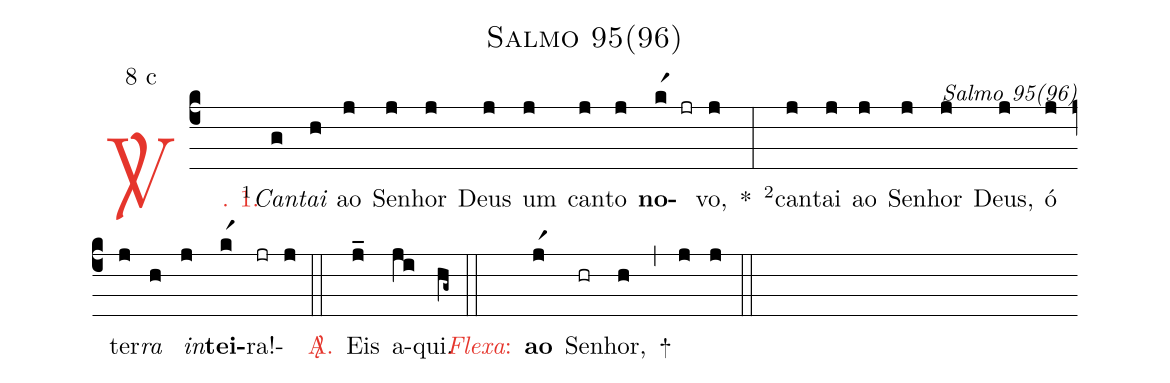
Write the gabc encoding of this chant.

name: Salmo 95(96);
mode: 8;
mode-differentia: c;
commentary: Salmo 95(96);
%%
(c4)

<c><sp>V/</sp>. 1.</c>() <v>\VSup{1}</v><i>Can</i>(g)<i>tai</i>(h) ao(j) Se(j)nhor(j) Deus(j) um(j) can(j)to(j) <b>no</b>(kr1 jr)vo,(j) *(:) <v>\VSup{2}</v>can(j)tai(j) ao(j) Se(j)nhor(j) Deus,(j) ó(j) ter(j)<i>ra</i>(h) <i>in</i>(j)<b>tei</b>(kr1)ra!(jr)(j)

(::)

<nlba><c><sp>A/</sp>.</c>() Eis</nlba>(j_) a(ji)qui.(hg~)

(::)

<nlba><c><i>Flexa</i>:</c>() <b>ao</b></nlba>(jr1) Se(hr)nhor,(h) +(,) (j) (j)

(::)
